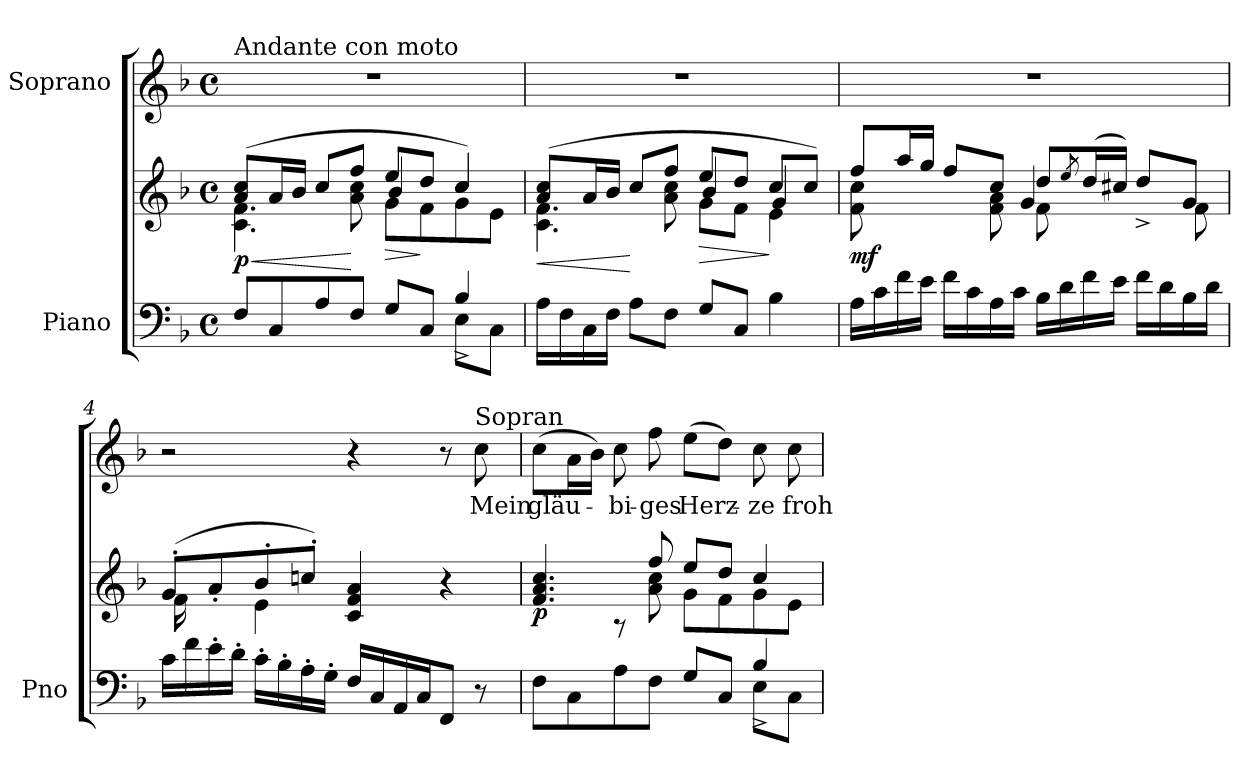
**kern	**kern	**dynam	**kern	**text
*part2	*part2	*part2	*part1	*part1
*staff3	*staff2	*staff2/3	*staff1	*staff1
*I"Piano	*	*	*I"Soprano	*
*I'Pno	*	*	*	*
*clefF4	*clefG2	*	*clefG2	*
*k[b-]	*k[b-]	*	*k[b-]	*
*F:	*F:	*	*F:	*
*M4/4	*M4/4	*	*M4/4	*
*met(c)	*met(c)	*	*met(c)	*
=1	=1	=1	=1	=1
*^	*	*	*	*
!	!	!	!	!LO:TX:a:t=Andante con moto	!
!	!	!	!LO:HP:b	!	!
*	*	*^	*	*	*
*	*	*	*^	*	*	*
!	!	!	!	!	!LO:DY:n=1:b	!	!
8F/L	2.ryy	(8a/ 8cc/L	4.c\ 4.f\	4.ryy	< p	1r	.
8C/	.	16a/L	.	.	.	.	.
.	.	16b-/JJ	.	.	.	.	.
8A/	.	8cc/L	.	.	.	.	.
8F/J	.	8ff/J	8a\ 8cc\	8r	[	.	.
!	!	!	!	!	!LO:HP:b	!	!
8G/L	.	8ee/L	8g\L	4b-/	>	.	.
8C/J	.	8dd/J	8f\	.	]	.	.
8E\L	4B-^/	4cc/)	8g\	4cc/	.	.	.
8C\J	.	.	8e\J	.	.	.	.
*v	*v	*	*	*	*	*	*
=2	=2	=2	=2	=2	=2	=2
!	!	!	!	!LO:HP:b	!	!
16A\LL	(8a/ 8cc/L	4.c\ 4.f\	2ryy	<	1r	.
16F\	.	.	.	.	.	.
16C\	16a/L	.	.	.	.	.
16F\JJ	16b-/JJ	.	.	.	.	.
8A\L	8cc/L	.	.	[	.	.
8F\J	8ff/J	8a\ 8cc\	.	.	.	.
!	!	!	!	!LO:HP:b	!	!
8G/L	8ee/L	8g\L	4b-/	>	.	.
8C/J	8dd/J	8f\J	.	.	.	.
4B-\	8cc/L	4e\	4g/	]	.	.
.	8cc/J)	.	.	.	.	.
=3	=3	=3	=3	=3	=3	=3
!	!	!	!	!LO:DY:b	!	!
16A\LL	8ff/L	8f\ 8cc\	2ryy	mf	1r	.
16c\	.	.	.	.	.	.
16f\	16aa/L	8ryy	.	.	.	.
16e\JJ	16gg/JJ	.	.	.	.	.
16f\LL	8ff/L	8ryy	.	.	.	.
16c\	.	.	.	.	.	.
16A\	8cc/J	8f\ 8a\	.	.	.	.
16c\JJ	.	.	.	.	.	.
16B-\LL	8dd/L	8f\	4g/	.	.	.
16d\	.	.	.	.	.	.
.	8qee/	.	.	.	.	.
16f\	(16dd/L	8ryy	.	.	.	.
16e\JJ	16cc#X/JJ)	.	.	.	.	.
16f\LL	8dd^/L	8ryy	4ryy	.	.	.
16d\	.	.	.	.	.	.
16B-\	8g/J	8f\	.	.	.	.
16d\JJ	.	.	.	.	.	.
*	*	*v	*v	*	*	*
!!LO:LB:g=z
=4	=4	=4	=4	=4	=4
16c\LL	(8g'/L	16f\	.	2r	.
16f\	.	16ryy	.	.	.
16e'\	8a'/	8ryy	.	.	.
16d'\JJ	.	.	.	.	.
16c'\LL	8b-'/	4e\	.	.	.
16B-'\	.	.	.	.	.
16A'\	8ccn'/J)	.	.	.	.
16G'\JJ	.	.	.	.	.
16F/LL	4c/ 4f/ 4a/	2ryy	.	4r	.
16C/	.	.	.	.	.
16AA/	.	.	.	.	.
16C/J	.	.	.	.	.
8FF/J	4r	.	.	8r	.
!	!	!	!	!LO:TX:a:t=Sopran	!
8r	.	.	.	8cc\	Mein
=5	=5	=5	=5	=5	=5
*^	*	*	*	*	*
!	!	!	!	!LO:DY:b	!	!
8F\L	2.ryy	4.f/ 4.a/ 4.cc/	4ryy	p	(8cc\L	gläu-
8C\	.	.	.	.	16a\L	.
.	.	.	.	.	16b-\JJ)	.
8A\	.	.	8r	.	8cc\	-bi-
8F\J	.	8ff/	8a\ 8cc\	.	8ff\	-ges
8G/L	.	8ee/L	8g\L	.	(8ee\L	Herz-
8C/J	.	8dd/J	8f\	.	8dd\J)	.
8E\L	4B-^/	4cc/	8g\	.	8cc\	-ze
8C\J	.	.	8e\J	.	8cc\	froh-
*v	*v	*	*	*	*	*
*	*v	*v	*	*	*
=	=	=	=	=
*-	*-	*-	*-	*-
